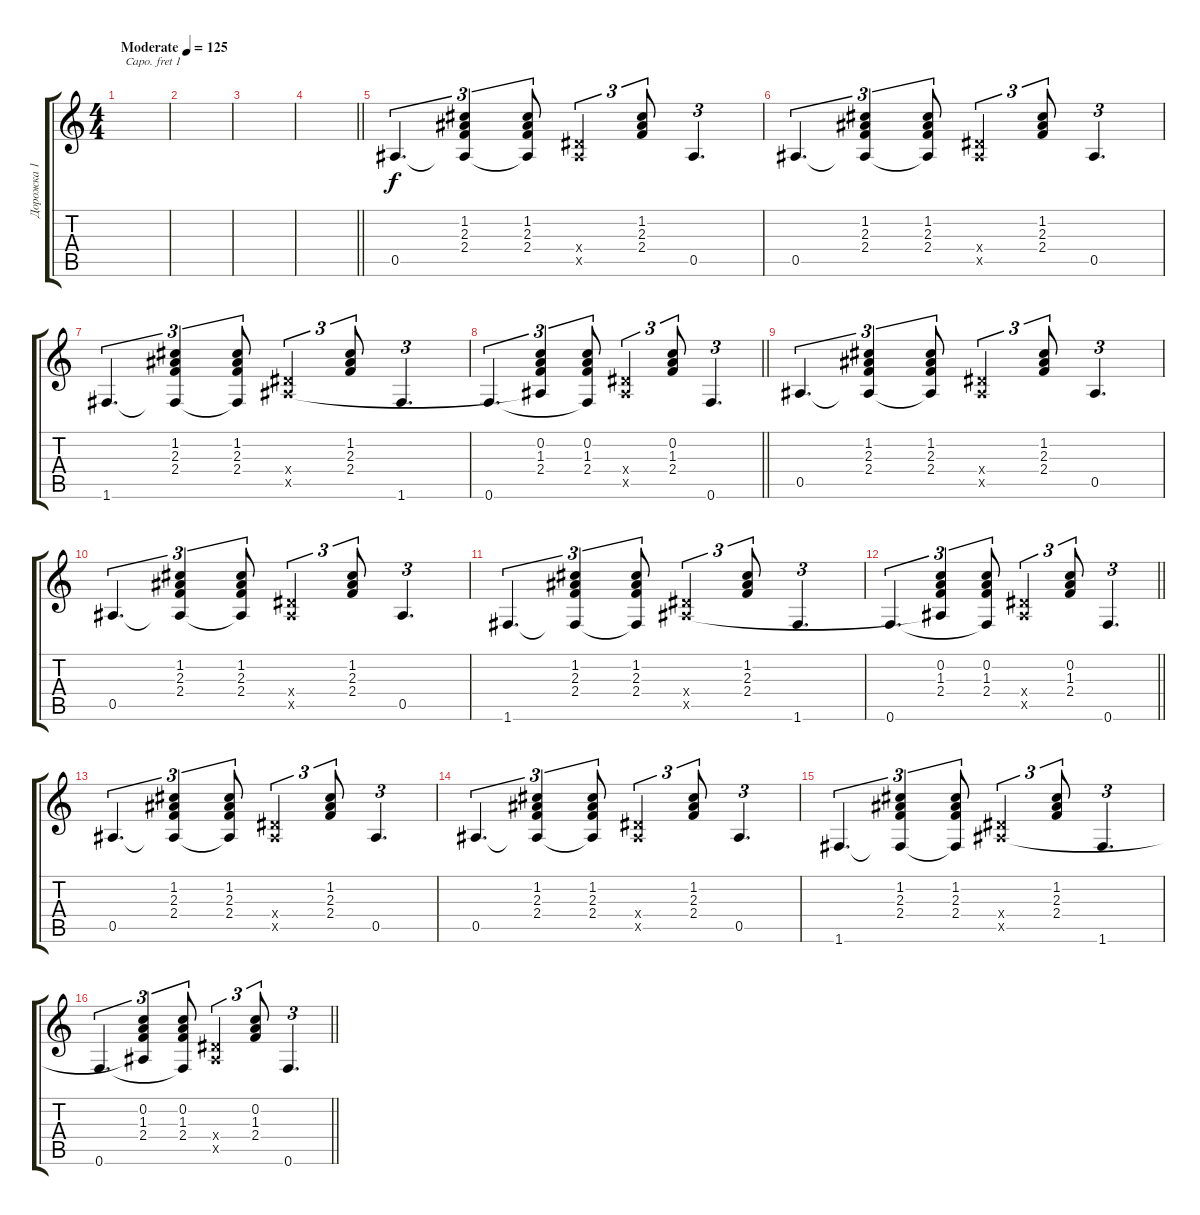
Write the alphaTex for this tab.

\track ("Дорожка 1" "Дорожка 1") {instrument acousticguitarsteel}
\staff {score tabs}
\capo 1
\tuning (E4 B3 G3 D3 A2 E2) {hide}
\ts (4 4)
\tempo (125 "Moderate")
\clef g2
\ks c
|
|
|
\barLineRight lightlight
|
0.5.4{d tu (3 2)} (1.2 2.3 2.4 0.5{t}).4{tu (3 2)} (1.2 2.3 2.4 0.5{t}).8{tu (3 2)} (0.4{x} 0.5{x}).4{tu (3 2)} (1.2 2.3 2.4).8{tu (3 2)} 0.5.4{d tu (3 2)} |
0.5.4{d tu (3 2)} (1.2 2.3 2.4 0.5{t}).4{tu (3 2)} (1.2 2.3 2.4 0.5{t}).8{tu (3 2)} (0.4{x} 0.5{x}).4{tu (3 2)} (1.2 2.3 2.4).8{tu (3 2)} 0.5.4{d tu (3 2)} |
1.6.4{d tu (3 2)} (1.2 2.3 2.4 1.6{t}).4{tu (3 2)} (1.2 2.3 2.4 1.6{t}).8{tu (3 2)} (0.4{x} 0.5{x}).4{tu (3 2)} (1.2 2.3 2.4).8{tu (3 2)} 1.6.4{d tu (3 2)} |
\barLineRight lightlight
0.6.4{d tu (3 2)} (0.2 1.3 2.4 0.5{t}).4{tu (3 2)} (0.2 1.3 2.4 0.6{t}).8{tu (3 2)} (0.4{x} 0.5{x}).4{tu (3 2)} (0.2 1.3 2.4).8{tu (3 2)} 0.6.4{d tu (3 2)} |
0.5.4{d tu (3 2)} (1.2 2.3 2.4 0.5{t}).4{tu (3 2)} (1.2 2.3 2.4 0.5{t}).8{tu (3 2)} (0.4{x} 0.5{x}).4{tu (3 2)} (1.2 2.3 2.4).8{tu (3 2)} 0.5.4{d tu (3 2)} |
0.5.4{d tu (3 2)} (1.2 2.3 2.4 0.5{t}).4{tu (3 2)} (1.2 2.3 2.4 0.5{t}).8{tu (3 2)} (0.4{x} 0.5{x}).4{tu (3 2)} (1.2 2.3 2.4).8{tu (3 2)} 0.5.4{d tu (3 2)} |
1.6.4{d tu (3 2)} (1.2 2.3 2.4 1.6{t}).4{tu (3 2)} (1.2 2.3 2.4 1.6{t}).8{tu (3 2)} (0.4{x} 0.5{x}).4{tu (3 2)} (1.2 2.3 2.4).8{tu (3 2)} 1.6.4{d tu (3 2)} |
\barLineRight lightlight
0.6.4{d tu (3 2)} (0.2 1.3 2.4 0.5{t}).4{tu (3 2)} (0.2 1.3 2.4 0.6{t}).8{tu (3 2)} (0.4{x} 0.5{x}).4{tu (3 2)} (0.2 1.3 2.4).8{tu (3 2)} 0.6.4{d tu (3 2)} |
0.5.4{d tu (3 2)} (1.2 2.3 2.4 0.5{t}).4{tu (3 2)} (1.2 2.3 2.4 0.5{t}).8{tu (3 2)} (0.4{x} 0.5{x}).4{tu (3 2)} (1.2 2.3 2.4).8{tu (3 2)} 0.5.4{d tu (3 2)} |
0.5.4{d tu (3 2)} (1.2 2.3 2.4 0.5{t}).4{tu (3 2)} (1.2 2.3 2.4 0.5{t}).8{tu (3 2)} (0.4{x} 0.5{x}).4{tu (3 2)} (1.2 2.3 2.4).8{tu (3 2)} 0.5.4{d tu (3 2)} |
1.6.4{d tu (3 2)} (1.2 2.3 2.4 1.6{t}).4{tu (3 2)} (1.2 2.3 2.4 1.6{t}).8{tu (3 2)} (0.4{x} 0.5{x}).4{tu (3 2)} (1.2 2.3 2.4).8{tu (3 2)} 1.6.4{d tu (3 2)} |
\barLineRight lightlight
0.6.4{d tu (3 2)} (0.2 1.3 2.4 0.5{t}).4{tu (3 2)} (0.2 1.3 2.4 0.6{t}).8{tu (3 2)} (0.4{x} 0.5{x}).4{tu (3 2)} (0.2 1.3 2.4).8{tu (3 2)} 0.6.4{d tu (3 2)}
